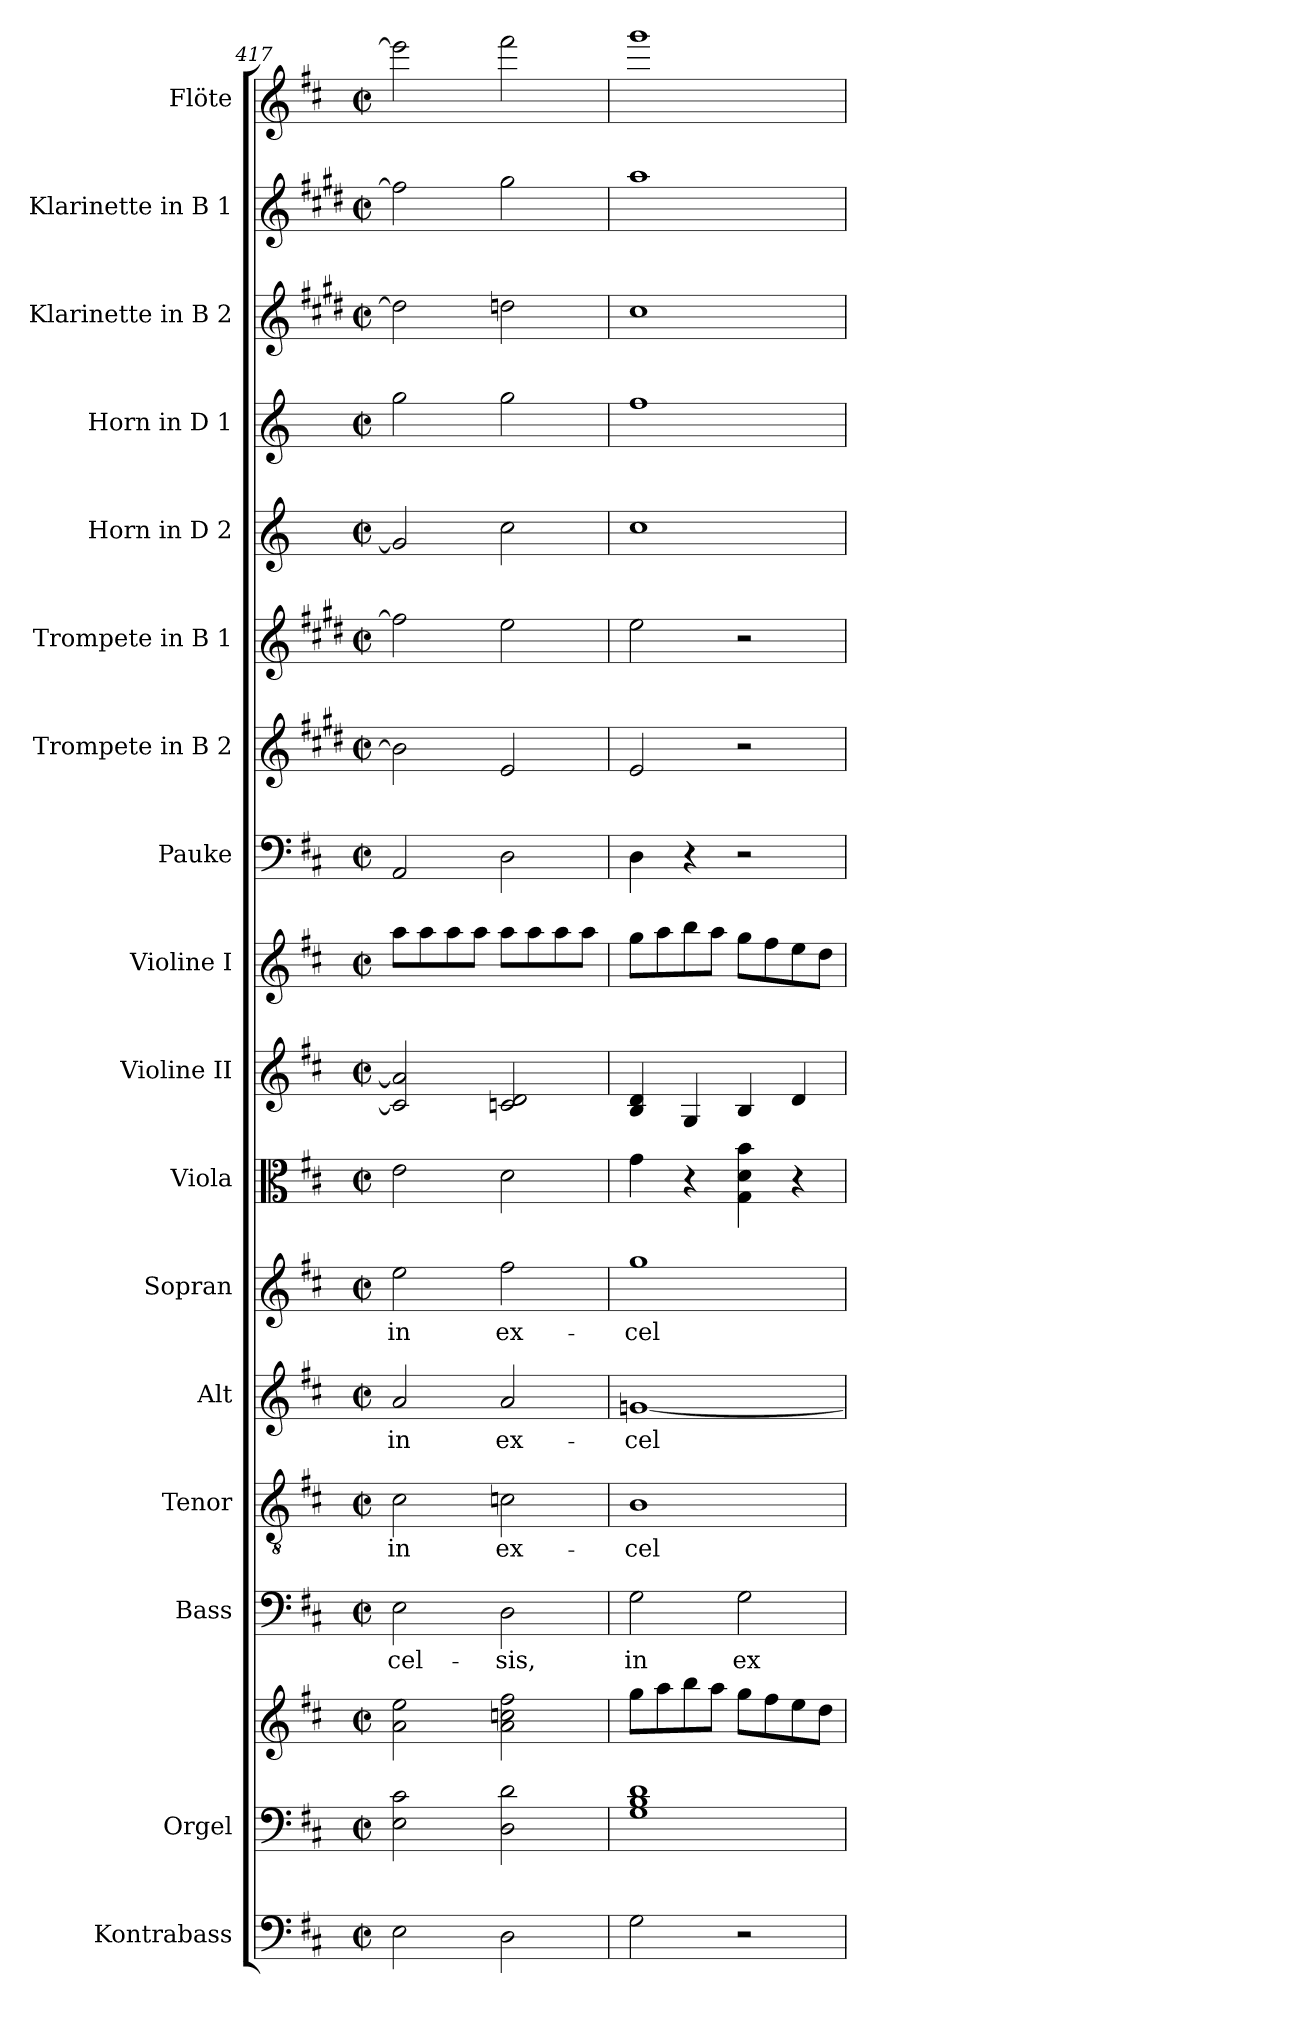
**kern	**kern	**kern	**kern	**text	**kern	**text	**kern	**text	**kern	**text	**kern	**kern	**kern	**kern	**kern	**kern	**kern	**kern	**kern	**kern	**kern
*part17	*part16	*part16	*part15	*part15	*part14	*part14	*part13	*part13	*part12	*part12	*part11	*part10	*part9	*part8	*part7	*part6	*part5	*part4	*part3	*part2	*part1
*staff18	*staff17	*staff16	*staff15	*staff15	*staff14	*staff14	*staff13	*staff13	*staff12	*staff12	*staff11	*staff10	*staff9	*staff8	*staff7	*staff6	*staff5	*staff4	*staff3	*staff2	*staff1
*I"Kontrabass	*I"Orgel	*	*I"Bass	*	*I"Tenor	*	*I"Alt	*	*I"Sopran	*	*I"Viola	*I"Violine II	*I"Violine I	*I"Pauke	*I"Trompete in B 2	*I"Trompete in B 1	*I"Horn in D 2	*I"Horn in D 1	*I"Klarinette in B 2	*I"Klarinette in B 1	*I"Flöte
*I'Kb.	*I'Org.	*	*I'B	*	*I'T	*	*I'A	*	*I'S	*	*I'Vla.	*I'Vl. II	*I'Vl. I	*I'Pk.	*I'Trp. 2	*I'Trp. 1	*I'Hrn. 2	*I'Hrn. 1	*I'Kl. 2	*I'Kl. 1	*I'Fl.
*clefF4	*clefF4	*clefG2	*clefF4	*	*clefGv2	*	*clefG2	*	*clefG2	*	*clefC3	*clefG2	*clefG2	*clefF4	*clefG2	*clefG2	*clefG2	*clefG2	*clefG2	*clefG2	*clefG2
*ITrd7c12	*	*	*	*	*	*	*	*	*	*	*	*	*	*	*ITrd1c2	*ITrd1c2	*ITrd-1c-2	*ITrd-1c-2	*ITrd1c2	*ITrd1c2	*
*k[f#c#]	*k[f#c#]	*k[f#c#]	*k[f#c#]	*	*k[f#c#]	*	*k[f#c#]	*	*k[f#c#]	*	*k[f#c#]	*k[f#c#]	*k[f#c#]	*k[f#c#]	*k[f#c#]	*k[f#c#]	*k[f#c#]	*k[f#c#]	*k[f#c#]	*k[f#c#]	*k[f#c#]
*D:	*D:	*D:	*D:	*	*D:	*	*D:	*	*D:	*	*D:	*D:	*D:	*D:	*D:	*D:	*D:	*D:	*D:	*D:	*D:
*M2/2	*M2/2	*M2/2	*M2/2	*	*M2/2	*	*M2/2	*	*M2/2	*	*M2/2	*M2/2	*M2/2	*M2/2	*M2/2	*M2/2	*M2/2	*M2/2	*M2/2	*M2/2	*M2/2
*met(c|)	*met(c|)	*met(c|)	*met(c|)	*	*met(c|)	*	*met(c|)	*	*met(c|)	*	*met(c|)	*met(c|)	*met(c|)	*met(c|)	*met(c|)	*met(c|)	*met(c|)	*met(c|)	*met(c|)	*met(c|)	*met(c|)
=417	=417	=417	=417	=417	=417	=417	=417	=417	=417	=417	=417	=417	=417	=417	=417	=417	=417	=417	=417	=417	=417
!	!	!	!	!LO:LY:b	!	!LO:LY:b	!	!LO:LY:b	!	!LO:LY:b	!	!	!	!	!	!	!	!	!	!	!
2EE\	2E\ 2c#\	2a\ 2ee\	2E\	-cel-	2c#\	in	2a/	in	2ee\	in	2e\	2c#/] 2a/]	8aa\L	2AA/	2a\]	2ee\]	2a/]	2aa\	2cc#\]	2ee\]	2eee\]
.	.	.	.	.	.	.	.	.	.	.	.	.	8aa\	.	.	.	.	.	.	.	.
.	.	.	.	.	.	.	.	.	.	.	.	.	8aa\	.	.	.	.	.	.	.	.
.	.	.	.	.	.	.	.	.	.	.	.	.	8aa\J	.	.	.	.	.	.	.	.
!	!	!	!	!LO:LY:b	!	!LO:LY:b	!	!LO:LY:b	!	!LO:LY:b	!	!	!	!	!	!	!	!	!	!	!
2DD\	2D\ 2d\	2a\ 2ccn\ 2ff#\	2D\	-sis,	2cn\	ex-	2a/	ex-	2ff#\	ex-	2d\	2cn/ 2d/	8aa\L	2D\	2d/	2dd\	2dd\	2aa\	2ccn\	2ff#\	2fff#\
.	.	.	.	.	.	.	.	.	.	.	.	.	8aa\	.	.	.	.	.	.	.	.
.	.	.	.	.	.	.	.	.	.	.	.	.	8aa\	.	.	.	.	.	.	.	.
.	.	.	.	.	.	.	.	.	.	.	.	.	8aa\J	.	.	.	.	.	.	.	.
=418	=418	=418	=418	=418	=418	=418	=418	=418	=418	=418	=418	=418	=418	=418	=418	=418	=418	=418	=418	=418	=418
!	!	!	!	!LO:LY:b	!	!LO:LY:b	!	!LO:LY:b	!	!LO:LY:b	!	!	!	!	!	!	!	!	!	!	!
2GG\	1G 1B 1d	8gg\L	2G\	in	1B	-cel-	[1gn	-cel-	1gg	-cel-	4g\	4B/ 4d/	8gg\L	4D\	2d/	2dd\	1dd	1gg	1b	1gg	1ggg
.	.	8aa\	.	.	.	.	.	.	.	.	.	.	8aa\	.	.	.	.	.	.	.	.
.	.	8bb\	.	.	.	.	.	.	.	.	4r	4G/	8bb\	4r	.	.	.	.	.	.	.
.	.	8aa\J	.	.	.	.	.	.	.	.	.	.	8aa\J	.	.	.	.	.	.	.	.
!	!	!	!	!LO:LY:b	!	!	!	!	!	!	!	!	!	!	!	!	!	!	!	!	!
2r	.	8gg\L	2G\	ex-	.	.	.	.	.	.	4G\ 4d\ 4b\	4B/	8gg\L	2r	2r	2r	.	.	.	.	.
.	.	8ff#\	.	.	.	.	.	.	.	.	.	.	8ff#\	.	.	.	.	.	.	.	.
.	.	8ee\	.	.	.	.	.	.	.	.	4r	4d/	8ee\	.	.	.	.	.	.	.	.
.	.	8dd\J	.	.	.	.	.	.	.	.	.	.	8dd\J	.	.	.	.	.	.	.	.
=	=	=	=	=	=	=	=	=	=	=	=	=	=	=	=	=	=	=	=	=	=
*-	*-	*-	*-	*-	*-	*-	*-	*-	*-	*-	*-	*-	*-	*-	*-	*-	*-	*-	*-	*-	*-
